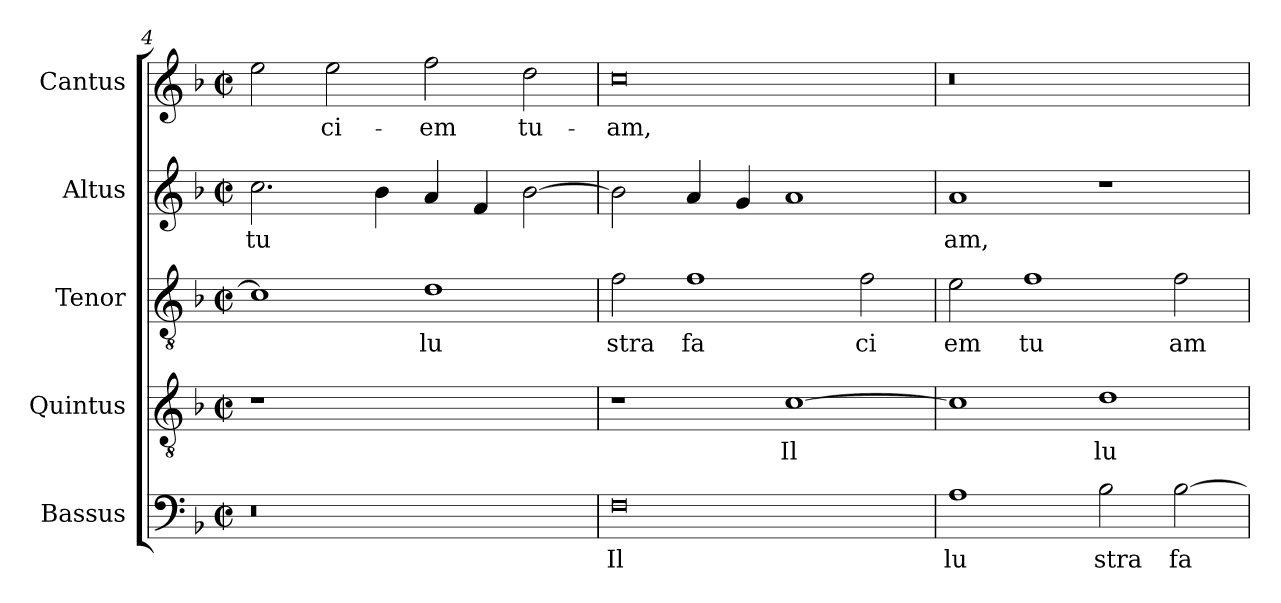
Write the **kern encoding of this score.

**kern	**text	**kern	**text	**kern	**text	**kern	**text	**kern	**text
*part5	*part5	*part4	*part4	*part3	*part3	*part2	*part2	*part1	*part1
*staff5	*staff5	*staff4	*staff4	*staff3	*staff3	*staff2	*staff2	*staff1	*staff1
*I"Bassus	*	*I"Quintus	*	*I"Tenor	*	*I"Altus	*	*I"Cantus	*
*clefF4	*	*clefGv2	*	*clefGv2	*	*clefG2	*	*clefG2	*
*k[b-]	*	*k[b-]	*	*k[b-]	*	*k[b-]	*	*k[b-]	*
*F:	*	*F:	*	*F:	*	*F:	*	*F:	*
*M2/2	*	*M2/2	*	*M2/2	*	*M2/2	*	*M2/2	*
*met(c|)	*	*met(c|)	*	*met(c|)	*	*met(c|)	*	*met(c|)	*
=4	=4	=4	=4	=4	=4	=4	=4	=4	=4
!	!	!	!	!	!LO:LY:b:cj	!	!LO:LY:b:cj	!	!LO:LY:b:cj
0r	.	1r	.	1c]	.	2.cc\	tu	2ee\	--
!	!	!	!	!	!	!	!	!	!LO:LY:b:cj
.	.	.	.	.	.	.	.	2ee\	-ci-
!	!	!	!	!	!	!	!LO:LY:b:cj	!	!
.	.	.	.	.	.	4b-\	.	.	.
!	!	!	!	!	!LO:LY:b:cj	!	!LO:LY:b:cj	!	!LO:LY:b:cj
.	.	1ryy	.	1d	lu	4a/	.	2ff\	-em
!	!	!	!	!	!	!	!LO:LY:b:cj	!	!
.	.	.	.	.	.	4f/	.	.	.
!	!	!	!	!	!	!	!LO:LY:b:cj	!	!LO:LY:b:cj
.	.	.	.	.	.	[>2b-\	.	2dd\	tu-
=5	=5	=5	=5	=5	=5	=5	=5	=5	=5
!	!LO:LY:b:cj	!	!	!	!LO:LY:b:cj	!	!LO:LY:b:cj	!	!LO:LY:b:cj
0F	Il	1r	.	2f\	stra	2b-\]	.	0cc	-am,
!	!	!	!	!	!LO:LY:b:cj	!	!LO:LY:b:cj	!	!
.	.	.	.	1f	fa	4a/	.	.	.
!	!	!	!	!	!	!	!LO:LY:b:cj	!	!
.	.	.	.	.	.	4g/	.	.	.
!	!	!	!LO:LY:b:cj	!	!	!	!LO:LY:b:cj	!	!
.	.	[>1c	Il	.	.	1a	.	.	.
!	!	!	!	!	!LO:LY:b:cj	!	!	!	!
.	.	.	.	2f\	ci	.	.	.	.
=6	=6	=6	=6	=6	=6	=6	=6	=6	=6
!	!LO:LY:b:cj	!	!LO:LY:b:cj	!	!LO:LY:b:cj	!	!LO:LY:b:cj	!	!
1A	lu	1c]	.	2e\	em	1a	am,	0r	.
!	!	!	!	!	!LO:LY:b:cj	!	!	!	!
.	.	.	.	1f	tu	.	.	.	.
!	!LO:LY:b:cj	!	!LO:LY:b:cj	!	!	!	!	!	!
2B-\	stra	1d	lu	.	.	1r	.	.	.
!	!LO:LY:b:cj	!	!	!	!LO:LY:b:cj	!	!	!	!
[<2B-\	fa	.	.	2f\	am	.	.	.	.
=	=	=	=	=	=	=	=	=	=
*-	*-	*-	*-	*-	*-	*-	*-	*-	*-
